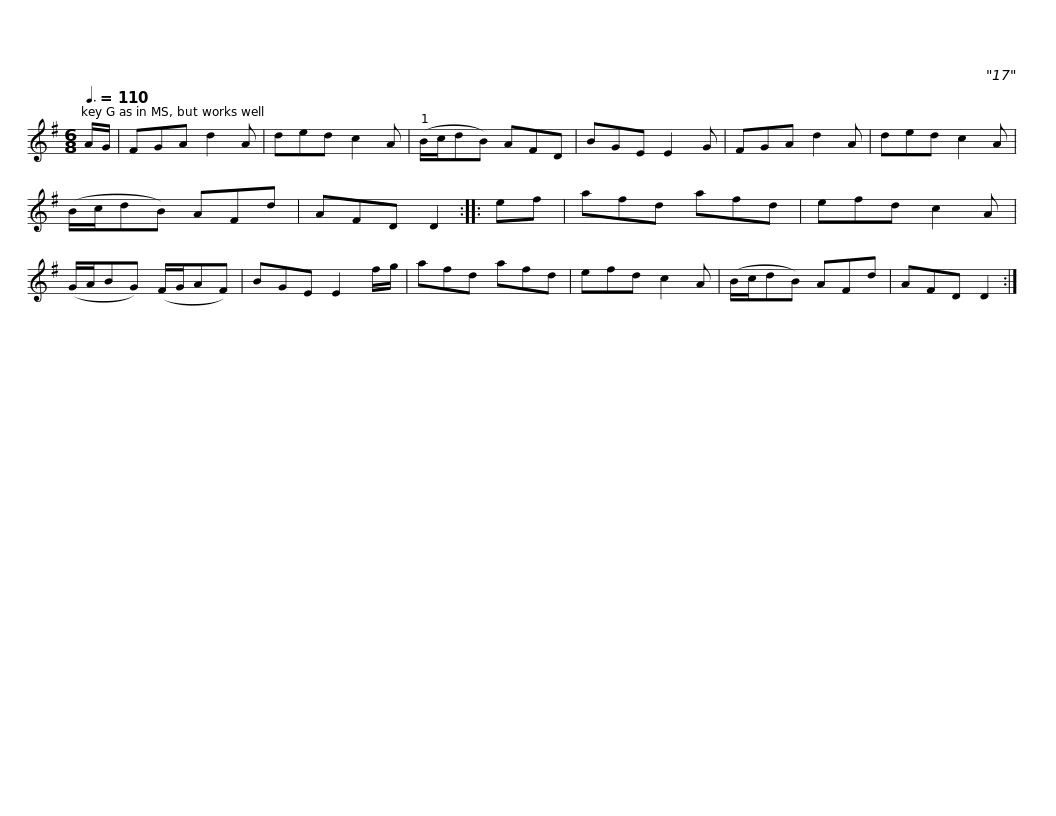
X:1
L:1/8
Q:3/8=110
M:6/8
I:linebreak $
K:G
V:1 treble
V:1
 A/G/ | FGA d2 A | ded c2 A | (B/c/dB) AFD | BGE E2 G |$ %5
 FGA d2 A | ded c2 A | (B/c/dB) AFd | AFD D2 ::$ ef | %10
 afd afd | efd c2 A | (G/A/BG) (F/G/AF) | BGE E2 f/g/ |$ afd afd | %15
 efd c2 A | (B/c/dB) AFd | AFD D2 :| %18
